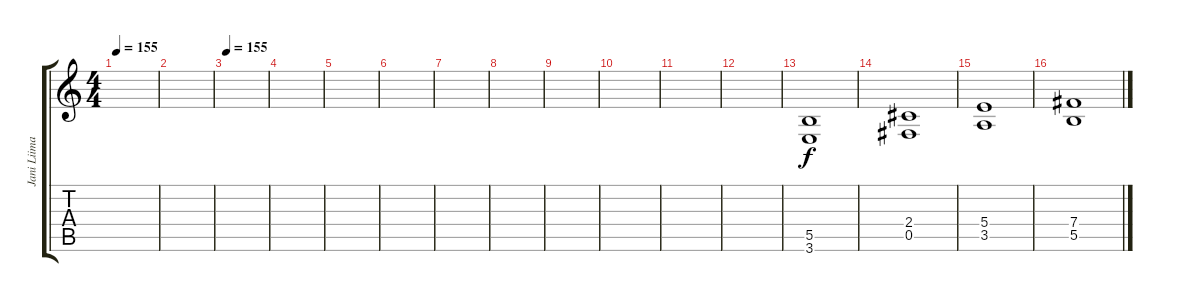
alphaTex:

\track ("Jani Liimatainen-acc." "Jani Liima") {instrument distortionguitar}
\staff {score tabs}
\tuning (Db4 Ab3 E3 B2 Gb2 Db2) {hide}
\ts (4 4)
\tempo 155
\clef g2
\ks c
|
|
\tempo 155
|
|
|
|
|
|
|
|
|
|
(5.5 3.6).1 |
(2.4 0.5).1 |
(5.4 3.5).1 |
(7.4 5.5).1
